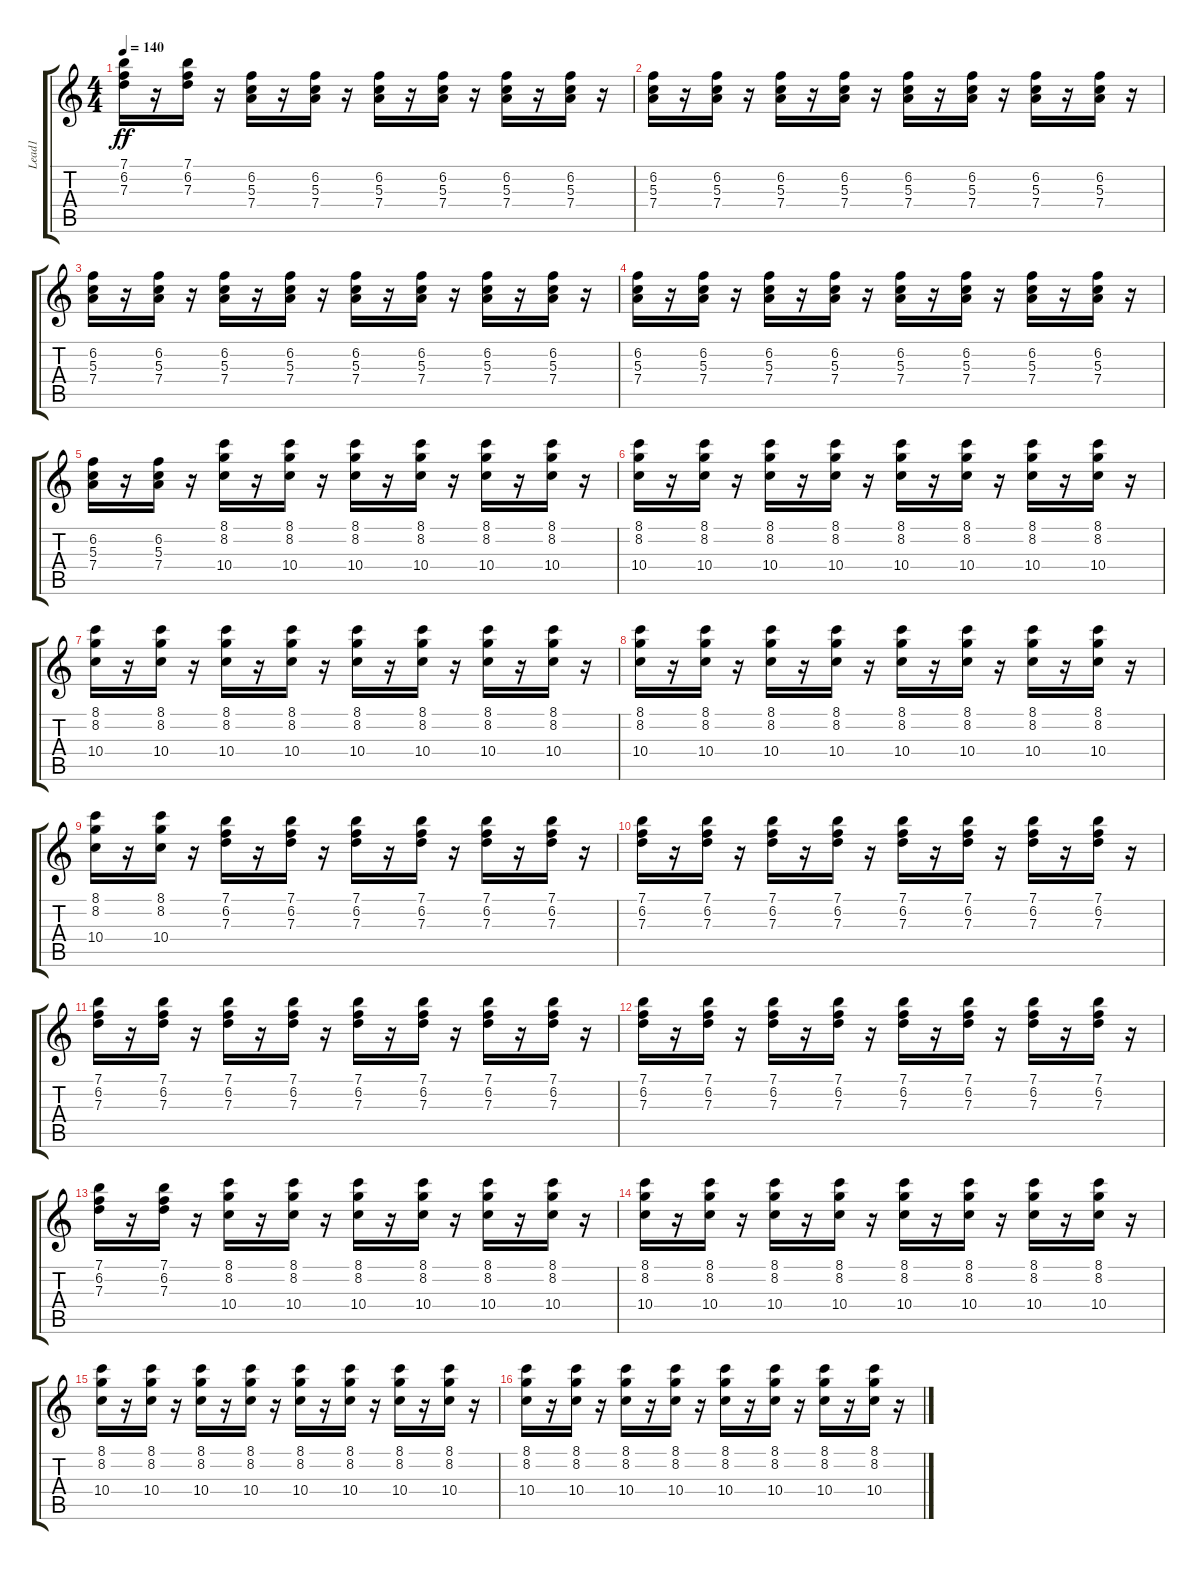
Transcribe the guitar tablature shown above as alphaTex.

\track ("Lead1" "Lead1") {instrument distortionguitar}
\staff {score tabs}
\tuning (E4 B3 G3 D3 A2 E2) {hide}
\ts (4 4)
\tempo 140
\clef g2
\ks c
(7.1 6.2 7.3).16{dy ff} r.16 (7.1 6.2 7.3).16 r.16 (6.2 5.3 7.4).16 r.16 (6.2 5.3 7.4).16 r.16 (6.2 5.3 7.4).16 r.16 (6.2 5.3 7.4).16 r.16 (6.2 5.3 7.4).16 r.16 (6.2 5.3 7.4).16 r.16 |
(6.2 5.3 7.4).16 r.16 (6.2 5.3 7.4).16 r.16 (6.2 5.3 7.4).16 r.16 (6.2 5.3 7.4).16 r.16 (6.2 5.3 7.4).16 r.16 (6.2 5.3 7.4).16 r.16 (6.2 5.3 7.4).16 r.16 (6.2 5.3 7.4).16 r.16 |
(6.2 5.3 7.4).16 r.16 (6.2 5.3 7.4).16 r.16 (6.2 5.3 7.4).16 r.16 (6.2 5.3 7.4).16 r.16 (6.2 5.3 7.4).16 r.16 (6.2 5.3 7.4).16 r.16 (6.2 5.3 7.4).16 r.16 (6.2 5.3 7.4).16 r.16 |
(6.2 5.3 7.4).16 r.16 (6.2 5.3 7.4).16 r.16 (6.2 5.3 7.4).16 r.16 (6.2 5.3 7.4).16 r.16 (6.2 5.3 7.4).16 r.16 (6.2 5.3 7.4).16 r.16 (6.2 5.3 7.4).16 r.16 (6.2 5.3 7.4).16 r.16 |
(6.2 5.3 7.4).16 r.16 (6.2 5.3 7.4).16 r.16 (8.1 8.2 10.4).16 r.16 (8.1 8.2 10.4).16 r.16 (8.1 8.2 10.4).16 r.16 (8.1 8.2 10.4).16 r.16 (8.1 8.2 10.4).16 r.16 (8.1 8.2 10.4).16 r.16 |
(8.1 8.2 10.4).16 r.16 (8.1 8.2 10.4).16 r.16 (8.1 8.2 10.4).16 r.16 (8.1 8.2 10.4).16 r.16 (8.1 8.2 10.4).16 r.16 (8.1 8.2 10.4).16 r.16 (8.1 8.2 10.4).16 r.16 (8.1 8.2 10.4).16 r.16 |
(8.1 8.2 10.4).16 r.16 (8.1 8.2 10.4).16 r.16 (8.1 8.2 10.4).16 r.16 (8.1 8.2 10.4).16 r.16 (8.1 8.2 10.4).16 r.16 (8.1 8.2 10.4).16 r.16 (8.1 8.2 10.4).16 r.16 (8.1 8.2 10.4).16 r.16 |
(8.1 8.2 10.4).16 r.16 (8.1 8.2 10.4).16 r.16 (8.1 8.2 10.4).16 r.16 (8.1 8.2 10.4).16 r.16 (8.1 8.2 10.4).16 r.16 (8.1 8.2 10.4).16 r.16 (8.1 8.2 10.4).16 r.16 (8.1 8.2 10.4).16 r.16 |
(8.1 8.2 10.4).16 r.16 (8.1 8.2 10.4).16 r.16 (7.1 6.2 7.3).16 r.16 (7.1 6.2 7.3).16 r.16 (7.1 6.2 7.3).16 r.16 (7.1 6.2 7.3).16 r.16 (7.1 6.2 7.3).16 r.16 (7.1 6.2 7.3).16 r.16 |
(7.1 6.2 7.3).16 r.16 (7.1 6.2 7.3).16 r.16 (7.1 6.2 7.3).16 r.16 (7.1 6.2 7.3).16 r.16 (7.1 6.2 7.3).16 r.16 (7.1 6.2 7.3).16 r.16 (7.1 6.2 7.3).16 r.16 (7.1 6.2 7.3).16 r.16 |
(7.1 6.2 7.3).16 r.16 (7.1 6.2 7.3).16 r.16 (7.1 6.2 7.3).16 r.16 (7.1 6.2 7.3).16 r.16 (7.1 6.2 7.3).16 r.16 (7.1 6.2 7.3).16 r.16 (7.1 6.2 7.3).16 r.16 (7.1 6.2 7.3).16 r.16 |
(7.1 6.2 7.3).16 r.16 (7.1 6.2 7.3).16 r.16 (7.1 6.2 7.3).16 r.16 (7.1 6.2 7.3).16 r.16 (7.1 6.2 7.3).16 r.16 (7.1 6.2 7.3).16 r.16 (7.1 6.2 7.3).16 r.16 (7.1 6.2 7.3).16 r.16 |
(7.1 6.2 7.3).16 r.16 (7.1 6.2 7.3).16 r.16 (8.1 8.2 10.4).16 r.16 (8.1 8.2 10.4).16 r.16 (8.1 8.2 10.4).16 r.16 (8.1 8.2 10.4).16 r.16 (8.1 8.2 10.4).16 r.16 (8.1 8.2 10.4).16 r.16 |
(8.1 8.2 10.4).16 r.16 (8.1 8.2 10.4).16 r.16 (8.1 8.2 10.4).16 r.16 (8.1 8.2 10.4).16 r.16 (8.1 8.2 10.4).16 r.16 (8.1 8.2 10.4).16 r.16 (8.1 8.2 10.4).16 r.16 (8.1 8.2 10.4).16 r.16 |
(8.1 8.2 10.4).16 r.16 (8.1 8.2 10.4).16 r.16 (8.1 8.2 10.4).16 r.16 (8.1 8.2 10.4).16 r.16 (8.1 8.2 10.4).16 r.16 (8.1 8.2 10.4).16 r.16 (8.1 8.2 10.4).16 r.16 (8.1 8.2 10.4).16 r.16 |
(8.1 8.2 10.4).16 r.16 (8.1 8.2 10.4).16 r.16 (8.1 8.2 10.4).16 r.16 (8.1 8.2 10.4).16 r.16 (8.1 8.2 10.4).16 r.16 (8.1 8.2 10.4).16 r.16 (8.1 8.2 10.4).16 r.16 (8.1 8.2 10.4).16 r.16
